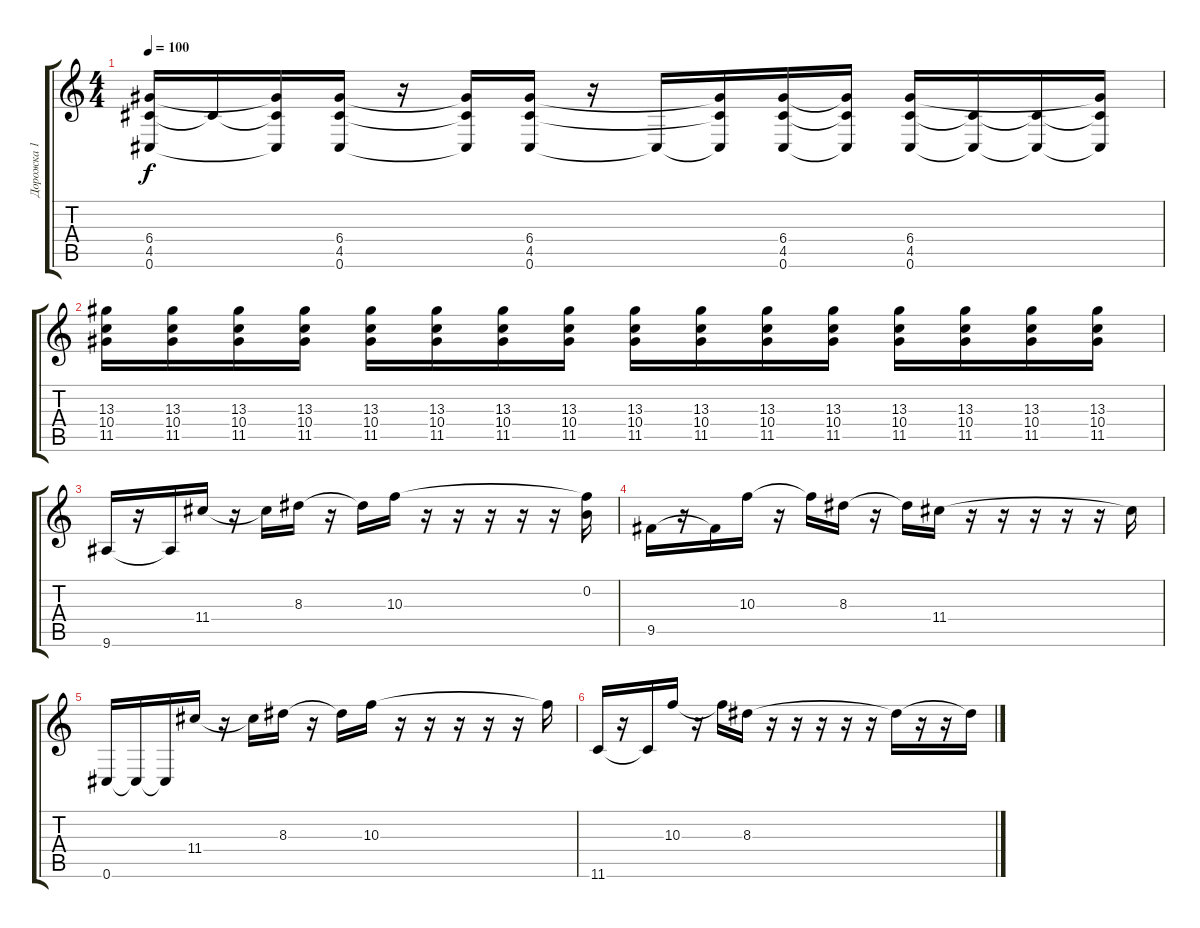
\track ("Дорожка 1" "Дорожка 1") {instrument electricguitarclean}
\staff {score tabs}
\tuning (E4 B3 G3 D3 A2 Db2) {hide}
\ts (4 4)
\tempo 100
\clef g2
\ks c
(6.4 4.5 0.6).16{dy f} 4.5{t}.16 (6.4{t} 4.5{t} 0.6{t}).16 (6.4 4.5 0.6).16 r.16 (6.4{t} 4.5{t} 0.6{t}).16 (6.4 4.5 0.6).16 r.16 0.6{t}.16 (6.4{t} 4.5{t} 0.6{t}).16 (6.4 4.5 0.6).16 (6.4{t} 4.5{t} 0.6{t}).16 (6.4 4.5 0.6).16 (4.5{t} 0.6{t}).16 (4.5{t} 0.6{t}).16 (6.4{t} 4.5{t} 0.6{t}).16 |
(13.3 10.4 11.5).16 (13.3 10.4 11.5).16 (13.3 10.4 11.5).16 (13.3 10.4 11.5).16 (13.3 10.4 11.5).16 (13.3 10.4 11.5).16 (13.3 10.4 11.5).16 (13.3 10.4 11.5).16 (13.3 10.4 11.5).16 (13.3 10.4 11.5).16 (13.3 10.4 11.5).16 (13.3 10.4 11.5).16 (13.3 10.4 11.5).16 (13.3 10.4 11.5).16 (13.3 10.4 11.5).16 (13.3 10.4 11.5).16 |
9.6.16{instrument electricguitarclean} r.16 9.6{t}.16 11.4.16 r.16 11.4{t}.16 8.3.16 r.16 8.3{t}.16 10.3.16 r.16 r.16 r.16 r.16 r.16 (0.2{t} 10.3{t}).16 |
9.5.16{instrument electricguitarclean} r.16 9.5{t}.16 10.3.16 r.16 10.3{t}.16 8.3.16 r.16 8.3{t}.16 11.4.16 r.16 r.16 r.16 r.16 r.16 11.4{t}.16 |
0.6.16{instrument electricguitarclean} 0.6{t}.16 0.6{t}.16 11.4.16 r.16 11.4{t}.16 8.3.16 r.16 8.3{t}.16 10.3.16 r.16 r.16 r.16 r.16 r.16 10.3{t}.16 |
11.6.16{instrument electricguitarclean} r.16 11.6{t}.16 10.3.16 r.16 10.3{t}.16 8.3.16 r.16 r.16 r.16 r.16 r.16 8.3{t}.16 r.16 r.16 8.3{t}.16
